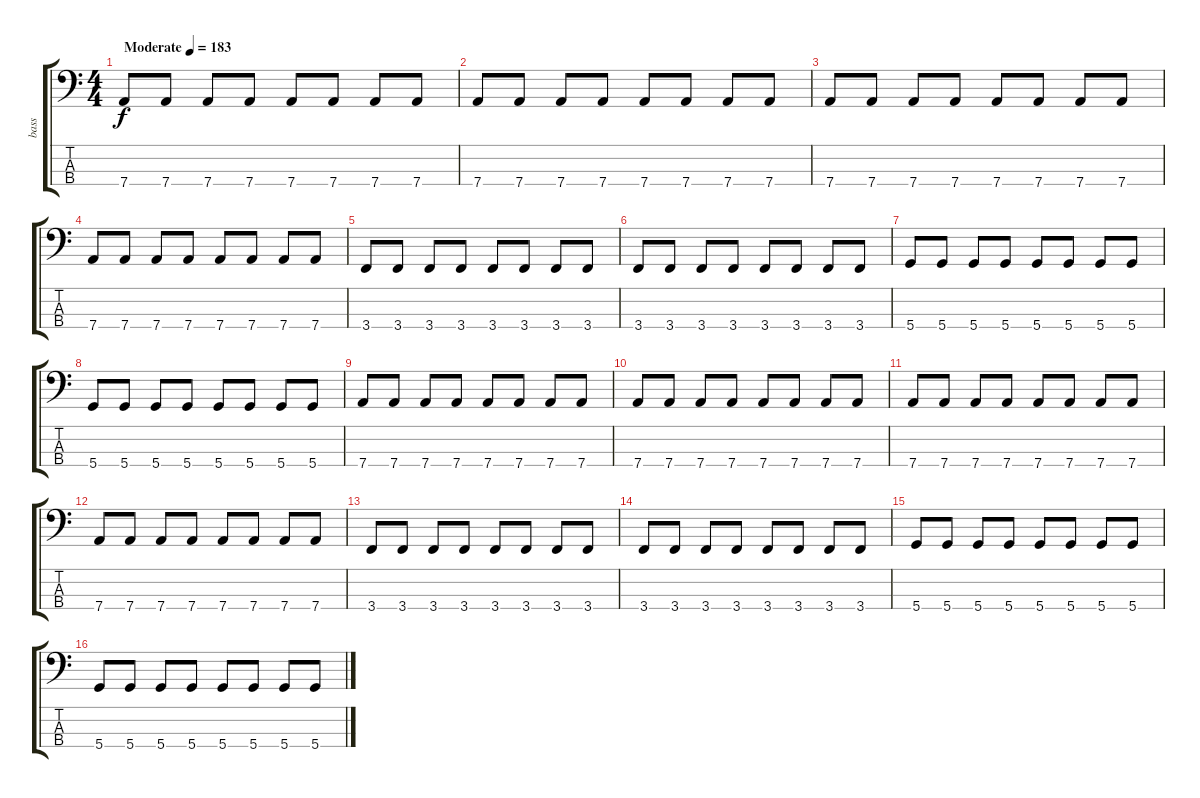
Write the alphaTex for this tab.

\track ("bass" "bass") {instrument electricbasspick}
\staff {score tabs}
\tuning (G2 D2 A1 D1) {hide}
\ts (4 4)
\tempo (183 "Moderate")
\clef f4
\ks c
7.4.8{dy f instrument electricbasspick} 7.4.8 7.4.8 7.4.8 7.4.8 7.4.8 7.4.8 7.4.8 |
7.4.8 7.4.8 7.4.8 7.4.8 7.4.8 7.4.8 7.4.8 7.4.8 |
7.4.8 7.4.8 7.4.8 7.4.8 7.4.8 7.4.8 7.4.8 7.4.8 |
7.4.8 7.4.8 7.4.8 7.4.8 7.4.8 7.4.8 7.4.8 7.4.8 |
3.4.8 3.4.8 3.4.8 3.4.8 3.4.8 3.4.8 3.4.8 3.4.8 |
3.4.8 3.4.8 3.4.8 3.4.8 3.4.8 3.4.8 3.4.8 3.4.8 |
5.4.8 5.4.8 5.4.8 5.4.8 5.4.8 5.4.8 5.4.8 5.4.8 |
5.4.8 5.4.8 5.4.8 5.4.8 5.4.8 5.4.8 5.4.8 5.4.8 |
7.4.8 7.4.8 7.4.8 7.4.8 7.4.8 7.4.8 7.4.8 7.4.8 |
7.4.8 7.4.8 7.4.8 7.4.8 7.4.8 7.4.8 7.4.8 7.4.8 |
7.4.8 7.4.8 7.4.8 7.4.8 7.4.8 7.4.8 7.4.8 7.4.8 |
7.4.8 7.4.8 7.4.8 7.4.8 7.4.8 7.4.8 7.4.8 7.4.8 |
3.4.8 3.4.8 3.4.8 3.4.8 3.4.8 3.4.8 3.4.8 3.4.8 |
3.4.8 3.4.8 3.4.8 3.4.8 3.4.8 3.4.8 3.4.8 3.4.8 |
5.4.8 5.4.8 5.4.8 5.4.8 5.4.8 5.4.8 5.4.8 5.4.8 |
5.4.8 5.4.8 5.4.8 5.4.8 5.4.8 5.4.8 5.4.8 5.4.8
